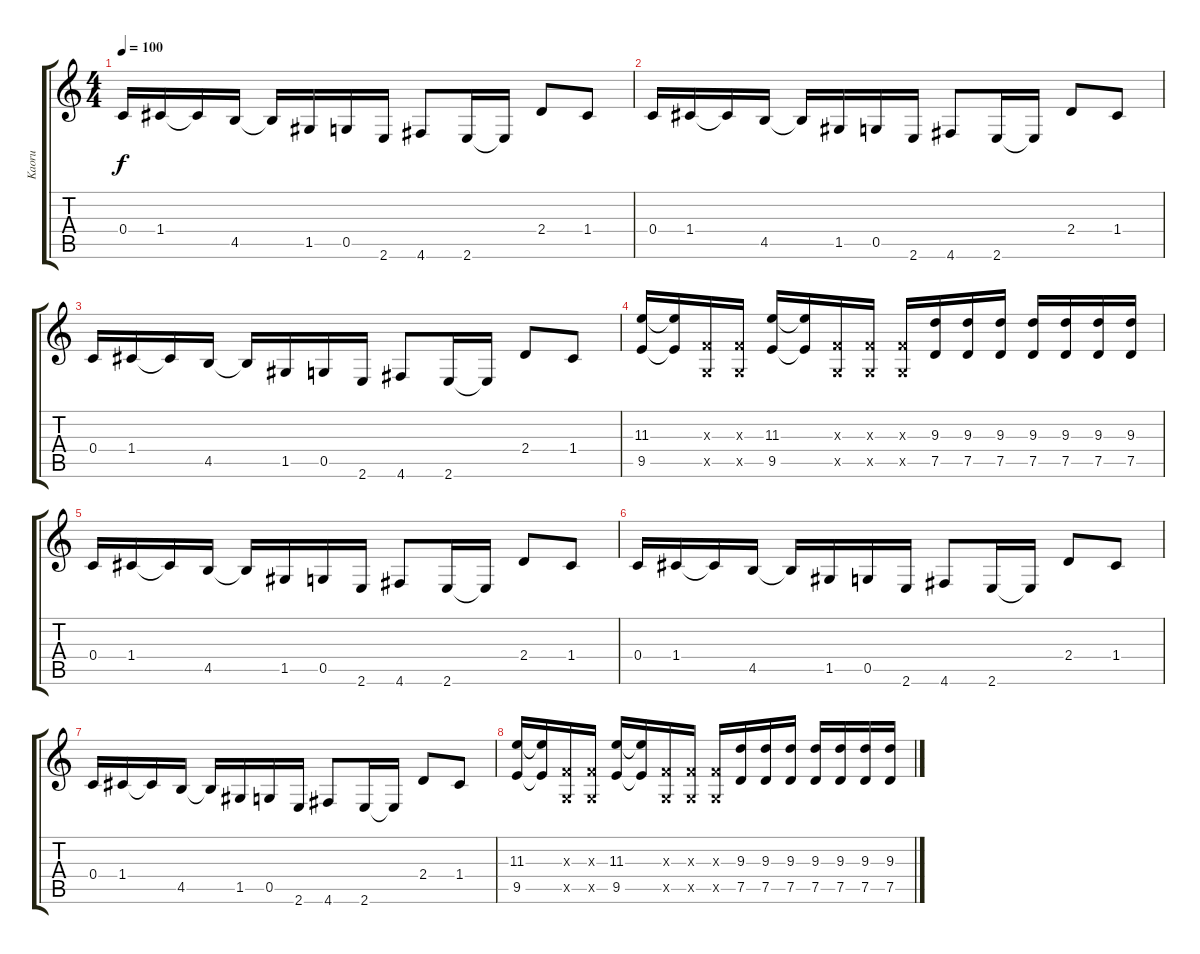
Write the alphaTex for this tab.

\track ("Kaoru" "Kaoru") {instrument overdrivenguitar}
\staff {score tabs}
\tuning (D4 A3 F3 C3 G2 D2) {hide}
\ts (4 4)
\tempo 100
\clef g2
\ks c
0.4.16{dy f} 1.4.16 1.4{t}.16 4.5.16 4.5{t}.16 1.5.16 0.5.16 2.6.16 4.6.8 2.6.16 2.6{t}.16 2.4.8 1.4.8 |
0.4.16 1.4.16 1.4{t}.16 4.5.16 4.5{t}.16 1.5.16 0.5.16 2.6.16 4.6.8 2.6.16 2.6{t}.16 2.4.8 1.4.8 |
0.4.16 1.4.16 1.4{t}.16 4.5.16 4.5{t}.16 1.5.16 0.5.16 2.6.16 4.6.8 2.6.16 2.6{t}.16 2.4.8 1.4.8 |
(11.3 9.5).16 (11.3{t} 9.5{t}).16 (0.3{x} 0.5{x}).16 (0.3{x} 0.5{x}).16 (11.3 9.5).16 (11.3{t} 9.5{t}).16 (0.3{x} 0.5{x}).16 (0.3{x} 0.5{x}).16 (0.3{x} 0.5{x}).16 (9.3 7.5).16 (9.3 7.5).16 (9.3 7.5).16 (9.3 7.5).16 (9.3 7.5).16 (9.3 7.5).16 (9.3 7.5).16 |
0.4.16 1.4.16 1.4{t}.16 4.5.16 4.5{t}.16 1.5.16 0.5.16 2.6.16 4.6.8 2.6.16 2.6{t}.16 2.4.8 1.4.8 |
0.4.16 1.4.16 1.4{t}.16 4.5.16 4.5{t}.16 1.5.16 0.5.16 2.6.16 4.6.8 2.6.16 2.6{t}.16 2.4.8 1.4.8 |
0.4.16 1.4.16 1.4{t}.16 4.5.16 4.5{t}.16 1.5.16 0.5.16 2.6.16 4.6.8 2.6.16 2.6{t}.16 2.4.8 1.4.8 |
(11.3 9.5).16 (11.3{t} 9.5{t}).16 (0.3{x} 0.5{x}).16 (0.3{x} 0.5{x}).16 (11.3 9.5).16 (11.3{t} 9.5{t}).16 (0.3{x} 0.5{x}).16 (0.3{x} 0.5{x}).16 (0.3{x} 0.5{x}).16 (9.3 7.5).16 (9.3 7.5).16 (9.3 7.5).16 (9.3 7.5).16 (9.3 7.5).16 (9.3 7.5).16 (9.3 7.5).16
